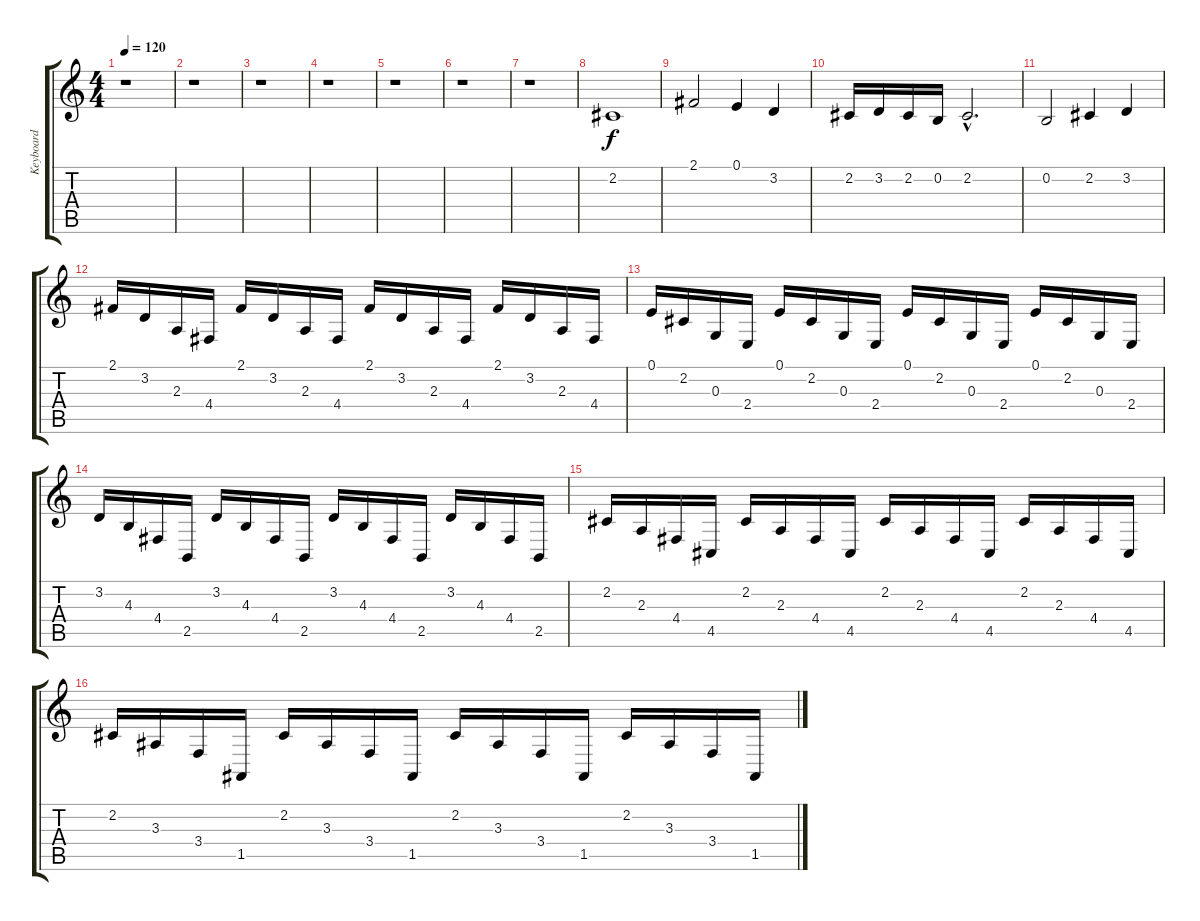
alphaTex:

\track ("Keyboard" "Keyboard") {instrument stringensemble1}
\staff {score tabs}
\tuning (E4 B3 G3 D3 A2 E2) {hide}
\ts (4 4)
\tempo 120
\clef g2
\ks c
r.1{dy f} |
r.1 |
r.1 |
r.1 |
r.1 |
r.1 |
r.1 |
2.2.1 |
2.1.2 0.1.4 3.2.4 |
2.2.16 3.2.16 2.2.16 0.2.16 2.2{hac}.2{d} |
0.2.2 2.2.4 3.2.4 |
2.1.16 3.2.16 2.3.16 4.4.16 2.1.16 3.2.16 2.3.16 4.4.16 2.1.16 3.2.16 2.3.16 4.4.16 2.1.16 3.2.16 2.3.16 4.4.16 |
0.1.16 2.2.16 0.3.16 2.4.16 0.1.16 2.2.16 0.3.16 2.4.16 0.1.16 2.2.16 0.3.16 2.4.16 0.1.16 2.2.16 0.3.16 2.4.16 |
3.2.16 4.3.16 4.4.16 2.5.16 3.2.16 4.3.16 4.4.16 2.5.16 3.2.16 4.3.16 4.4.16 2.5.16 3.2.16 4.3.16 4.4.16 2.5.16 |
2.2.16 2.3.16 4.4.16 4.5.16 2.2.16 2.3.16 4.4.16 4.5.16 2.2.16 2.3.16 4.4.16 4.5.16 2.2.16 2.3.16 4.4.16 4.5.16 |
2.2.16 3.3.16 3.4.16 1.5.16 2.2.16 3.3.16 3.4.16 1.5.16 2.2.16 3.3.16 3.4.16 1.5.16 2.2.16 3.3.16 3.4.16 1.5.16
